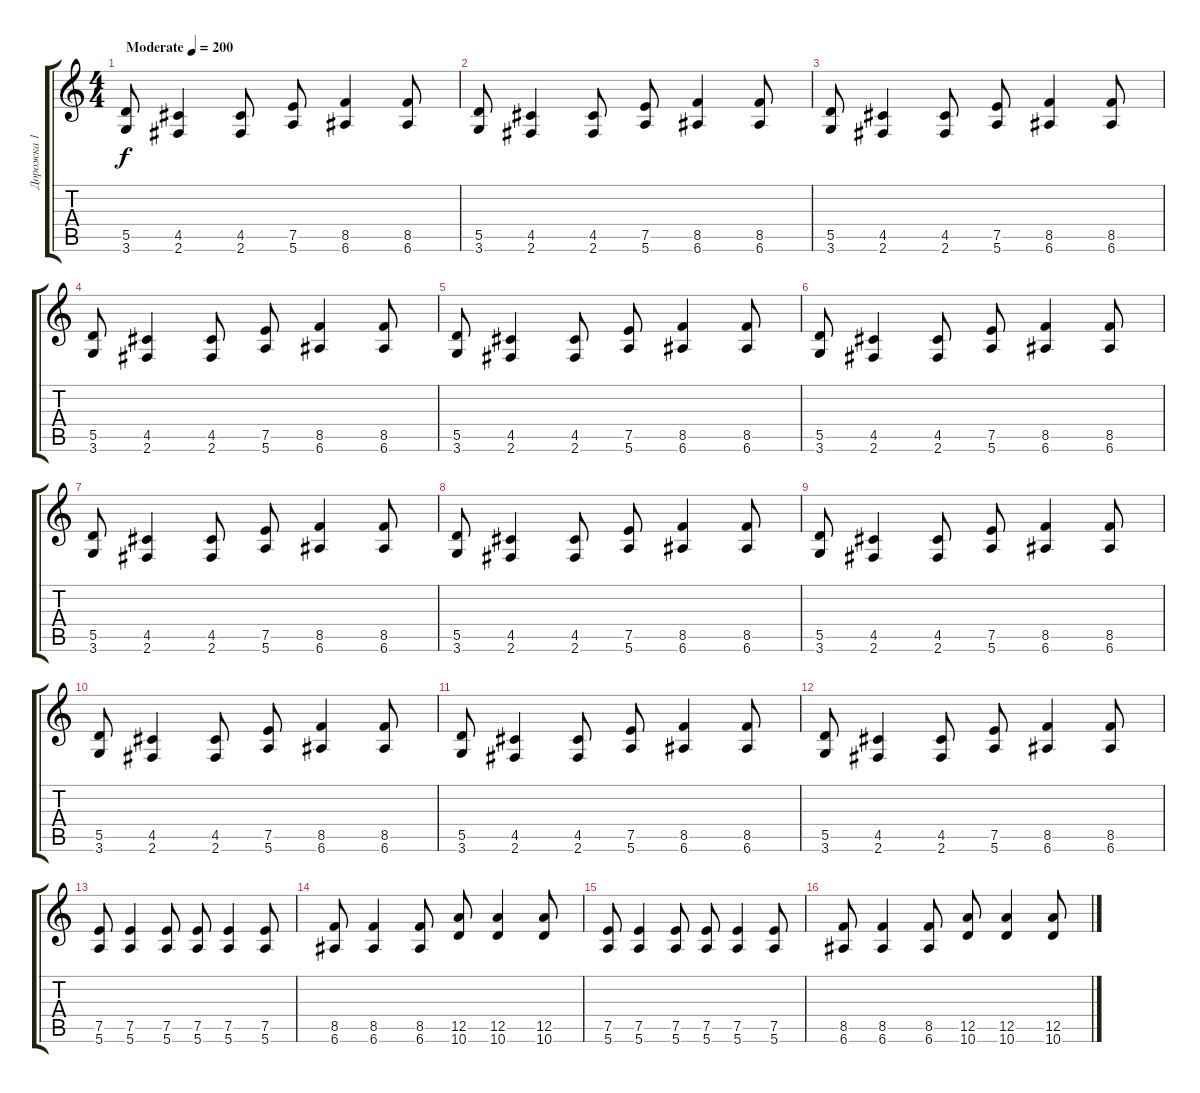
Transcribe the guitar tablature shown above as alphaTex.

\track ("Дорожка 1" "Дорожка 1") {instrument distortionguitar}
\staff {score tabs}
\tuning (E4 B3 G3 D3 A2 E2) {hide}
\ts (4 4)
\tempo (200 "Moderate")
\clef g2
\ks c
(5.5 3.6).8{dy f instrument distortionguitar} (4.5 2.6).4 (4.5 2.6).8 (7.5 5.6).8 (8.5 6.6).4 (8.5 6.6).8 |
(5.5 3.6).8 (4.5 2.6).4 (4.5 2.6).8 (7.5 5.6).8 (8.5 6.6).4 (8.5 6.6).8 |
(5.5 3.6).8 (4.5 2.6).4 (4.5 2.6).8 (7.5 5.6).8 (8.5 6.6).4 (8.5 6.6).8 |
(5.5 3.6).8 (4.5 2.6).4 (4.5 2.6).8 (7.5 5.6).8 (8.5 6.6).4 (8.5 6.6).8 |
(5.5 3.6).8 (4.5 2.6).4 (4.5 2.6).8 (7.5 5.6).8 (8.5 6.6).4 (8.5 6.6).8 |
(5.5 3.6).8 (4.5 2.6).4 (4.5 2.6).8 (7.5 5.6).8 (8.5 6.6).4 (8.5 6.6).8 |
(5.5 3.6).8 (4.5 2.6).4 (4.5 2.6).8 (7.5 5.6).8 (8.5 6.6).4 (8.5 6.6).8 |
(5.5 3.6).8 (4.5 2.6).4 (4.5 2.6).8 (7.5 5.6).8 (8.5 6.6).4 (8.5 6.6).8 |
(5.5 3.6).8 (4.5 2.6).4 (4.5 2.6).8 (7.5 5.6).8 (8.5 6.6).4 (8.5 6.6).8 |
(5.5 3.6).8 (4.5 2.6).4 (4.5 2.6).8 (7.5 5.6).8 (8.5 6.6).4 (8.5 6.6).8 |
(5.5 3.6).8 (4.5 2.6).4 (4.5 2.6).8 (7.5 5.6).8 (8.5 6.6).4 (8.5 6.6).8 |
(5.5 3.6).8 (4.5 2.6).4 (4.5 2.6).8 (7.5 5.6).8 (8.5 6.6).4 (8.5 6.6).8 |
(7.5 5.6).8 (7.5 5.6).4 (7.5 5.6).8 (7.5 5.6).8 (7.5 5.6).4 (7.5 5.6).8 |
(8.5 6.6).8 (8.5 6.6).4 (8.5 6.6).8 (12.5 10.6).8 (12.5 10.6).4 (12.5 10.6).8 |
(7.5 5.6).8 (7.5 5.6).4 (7.5 5.6).8 (7.5 5.6).8 (7.5 5.6).4 (7.5 5.6).8 |
(8.5 6.6).8 (8.5 6.6).4 (8.5 6.6).8 (12.5 10.6).8 (12.5 10.6).4 (12.5 10.6).8
